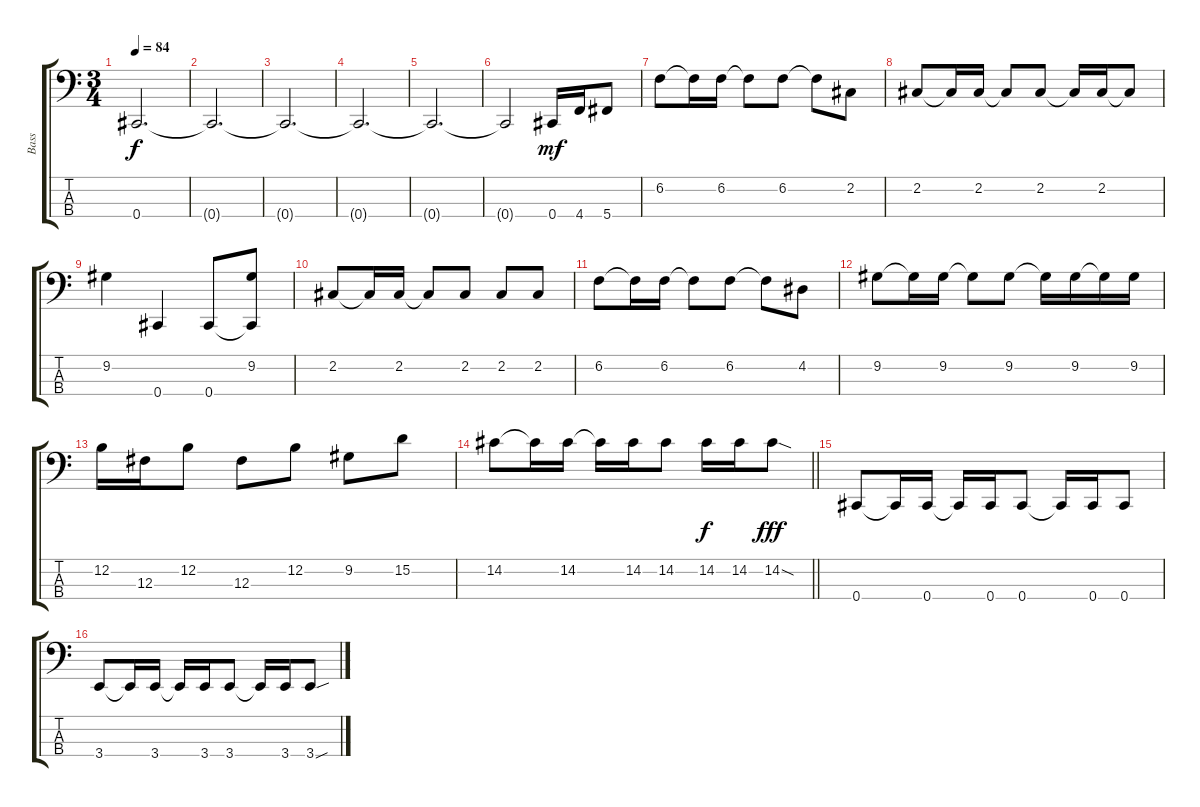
\track ("Bass" "Bass") {instrument electricbassfinger}
\staff {score tabs}
\tuning (E2 B1 Gb1 Db1) {hide}
\ts (3 4)
\tempo 84
\clef f4
\ks c
0.4{t}.2{d dy f} |
0.4{t}.2{d} |
0.4{t}.2{d} |
0.4{t}.2{d} |
0.4{t}.2{d} |
0.4{t}.2 0.4.16{dy mf} 4.4.16 5.4.8 |
6.2.8 6.2{t}.16 6.2.16 6.2{t}.8 6.2.8 6.2{t}.8 2.2.8 |
2.2.8 2.2{t}.16 2.2.16 2.2{t}.8 2.2.8 2.2{t}.16 2.2.16 2.2{t}.8 |
9.2.4 0.4.4 0.4.8 (9.2 0.4{t}).8 |
2.2.8 2.2{t}.16 2.2.16 2.2{t}.8 2.2.8 2.2.8 2.2.8 |
6.2.8 6.2{t}.16 6.2.16 6.2{t}.8 6.2.8 6.2{t}.8 4.2.8 |
9.2.8 9.2{t}.16 9.2.16 9.2{t}.8 9.2.8 9.2{t}.16 9.2.16 9.2{t}.16 9.2.16 |
12.2.16 12.3.16 12.2.8 12.3.8 12.2.8 9.2.8 15.2.8 |
\barLineRight lightlight
14.2.8 14.2{t}.16 14.2.16 14.2{t}.16 14.2.16 14.2.8 14.2.16{dy f} 14.2.16 14.2{sod}.8{dy fff} |
\section ("" "")
0.4.8 0.4{t}.16 0.4.16 0.4{t}.16 0.4.16 0.4.8 0.4{t}.16 0.4.16 0.4.8 |
3.4.8 3.4{t}.16 3.4.16 3.4{t}.16 3.4.16 3.4.8 3.4{t}.16 3.4.16 3.4{sou}.8
